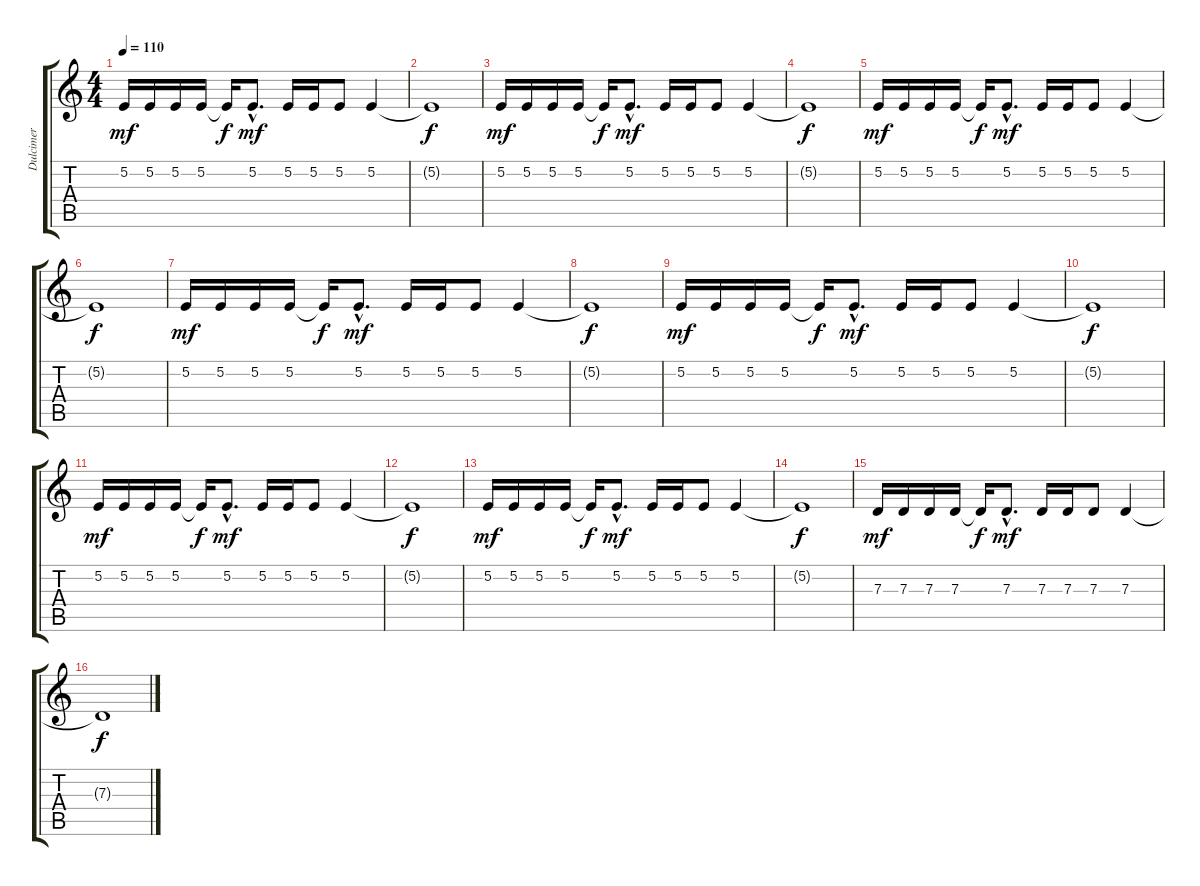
\track ("Dulcimer" "Dulcimer") {instrument dulcimer}
\staff {score tabs}
\tuning (E4 B3 G3 D3 A2 E2) {hide}
\ts (4 4)
\tempo 110
\clef g2
\ks c
5.2.16{dy mf} 5.2.16 5.2.16 5.2.16 5.2{t}.16{dy f} 5.2{hac}.8{d dy mf} 5.2.16 5.2.16 5.2.8 5.2.4 |
5.2{t}.1{dy f} |
5.2.16{dy mf} 5.2.16 5.2.16 5.2.16 5.2{t}.16{dy f} 5.2{hac}.8{d dy mf} 5.2.16 5.2.16 5.2.8 5.2.4 |
5.2{t}.1{dy f} |
5.2.16{dy mf volume 10} 5.2.16 5.2.16 5.2.16 5.2{t}.16{dy f} 5.2{hac}.8{d dy mf} 5.2.16 5.2.16 5.2.8 5.2.4 |
5.2{t}.1{dy f} |
5.2.16{dy mf} 5.2.16 5.2.16 5.2.16 5.2{t}.16{dy f} 5.2{hac}.8{d dy mf} 5.2.16 5.2.16 5.2.8 5.2.4 |
5.2{t}.1{dy f} |
5.2.16{dy mf} 5.2.16 5.2.16 5.2.16 5.2{t}.16{dy f} 5.2{hac}.8{d dy mf} 5.2.16 5.2.16 5.2.8 5.2.4 |
5.2{t}.1{dy f} |
5.2.16{dy mf volume 10} 5.2.16 5.2.16 5.2.16 5.2{t}.16{dy f} 5.2{hac}.8{d dy mf} 5.2.16 5.2.16 5.2.8 5.2.4 |
5.2{t}.1{dy f} |
5.2.16{dy mf} 5.2.16 5.2.16 5.2.16 5.2{t}.16{dy f} 5.2{hac}.8{d dy mf} 5.2.16 5.2.16 5.2.8 5.2.4 |
5.2{t}.1{dy f} |
7.3.16{dy mf} 7.3.16 7.3.16 7.3.16 7.3{t}.16{dy f} 7.3{hac}.8{d dy mf} 7.3.16 7.3.16 7.3.8 7.3.4 |
7.3{t}.1{dy f}
